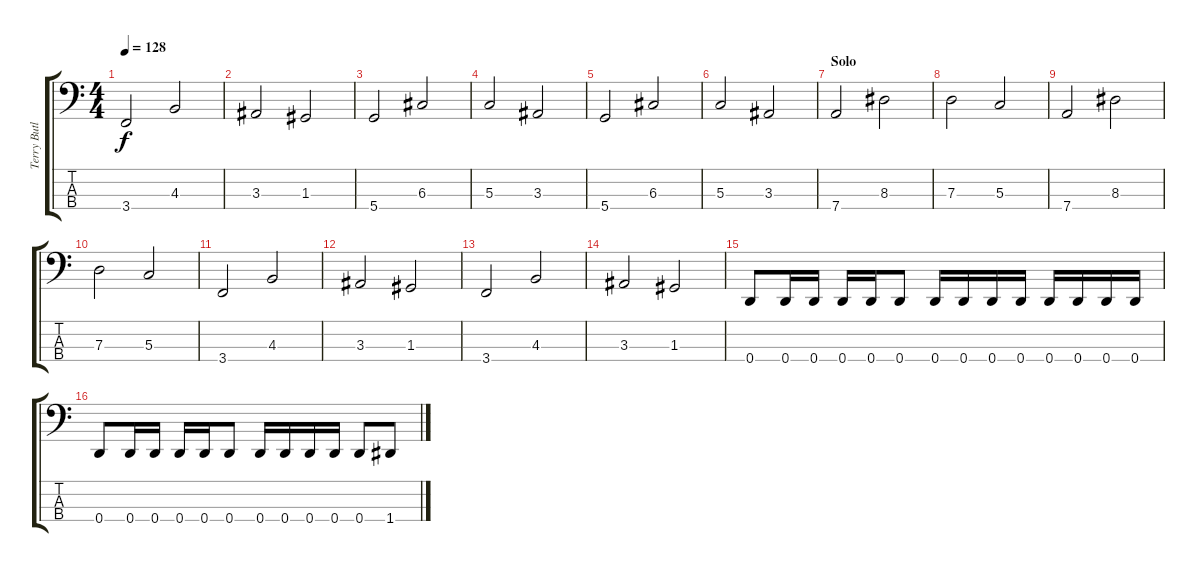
\track ("Terry Butler (Bass)" "Terry Butl") {instrument electricbasspick}
\staff {score tabs}
\tuning (F2 C2 G1 D1) {hide}
\ts (4 4)
\tempo 128
\clef f4
\ks c
3.4.2{dy f} 4.3.2 |
3.3.2 1.3.2 |
5.4.2 6.3.2 |
5.3.2 3.3.2 |
5.4.2 6.3.2 |
5.3.2 3.3.2 |
\section ("" "Solo")
7.4.2 8.3.2 |
7.3.2 5.3.2 |
7.4.2 8.3.2 |
7.3.2 5.3.2 |
3.4.2 4.3.2 |
3.3.2 1.3.2 |
3.4.2 4.3.2 |
3.3.2 1.3.2 |
0.4.8 0.4.16 0.4.16 0.4.16 0.4.16 0.4.8 0.4.16 0.4.16 0.4.16 0.4.16 0.4.16 0.4.16 0.4.16 0.4.16 |
0.4.8 0.4.16 0.4.16 0.4.16 0.4.16 0.4.8 0.4.16 0.4.16 0.4.16 0.4.16 0.4.8 1.4.8
